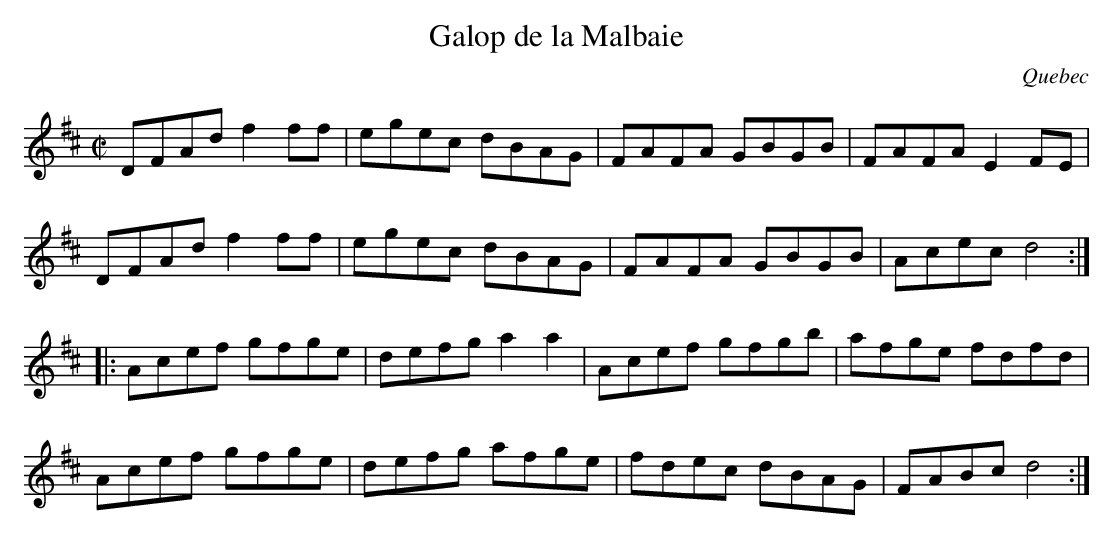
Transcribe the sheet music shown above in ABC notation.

X:1
T:Galop de la Malbaie
O:Quebec
M:C|
L:1/8
K:D
DFAd f2ff | egec dBAG | FAFA GBGB | FAFA E2FE |
DFAd f2ff | egec dBAG | FAFA GBGB | Acec d4 :|
|: Acef gfge | defg a2a2 | Acef gfgb | afge fdfd |
Acef gfge | defg afge | fdec dBAG | FABc d4 :|
